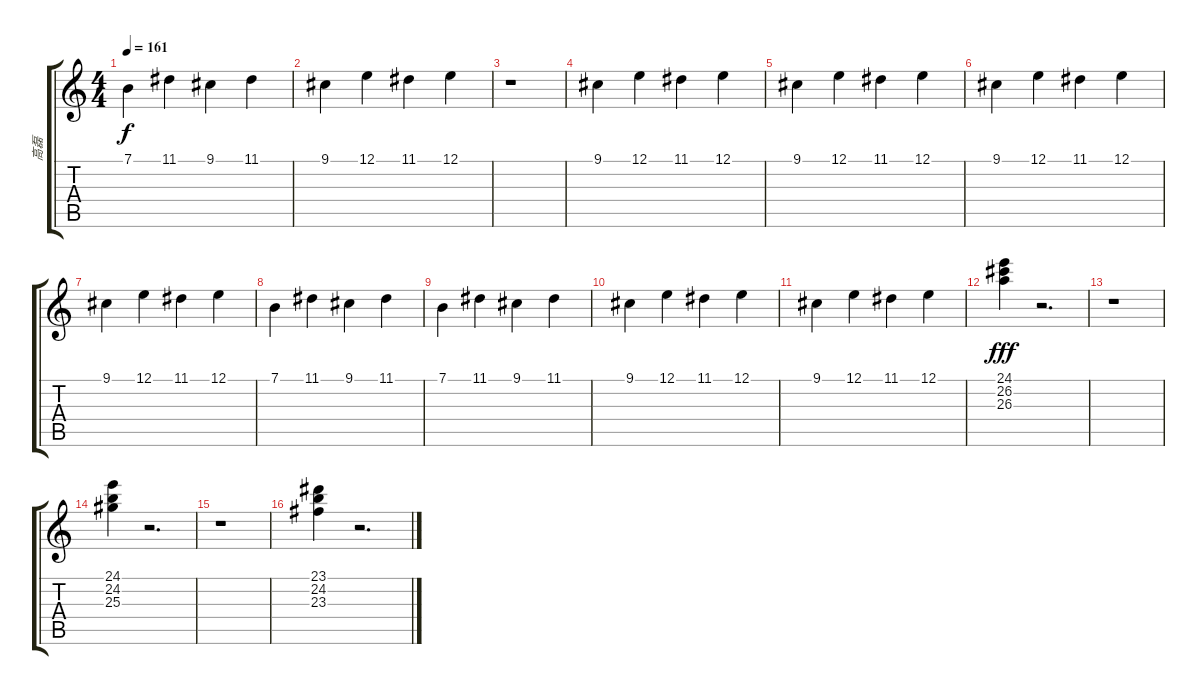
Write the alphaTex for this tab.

\track ("高磊" "高磊") {instrument stringensemble2}
\staff {score tabs}
\tuning (E4 B3 G3 D3 A2 E2) {hide}
\ts (4 4)
\tempo 161
\clef g2
\ks c
7.1.4{dy f} 11.1.4 9.1.4 11.1.4 |
9.1.4 12.1.4 11.1.4 12.1.4 |
r.1 |
9.1.4 12.1.4 11.1.4 12.1.4 |
9.1.4 12.1.4 11.1.4 12.1.4 |
9.1.4 12.1.4 11.1.4 12.1.4 |
9.1.4 12.1.4 11.1.4 12.1.4 |
7.1.4 11.1.4 9.1.4 11.1.4 |
7.1.4 11.1.4 9.1.4 11.1.4 |
9.1.4 12.1.4 11.1.4 12.1.4 |
9.1.4 12.1.4 11.1.4 12.1.4 |
(24.1 26.2 26.3).4{dy fff} r.2{d} |
r.1 |
(24.1 24.2 25.3).4 r.2{d} |
r.1 |
(23.1 24.2 23.3).4 r.2{d}
